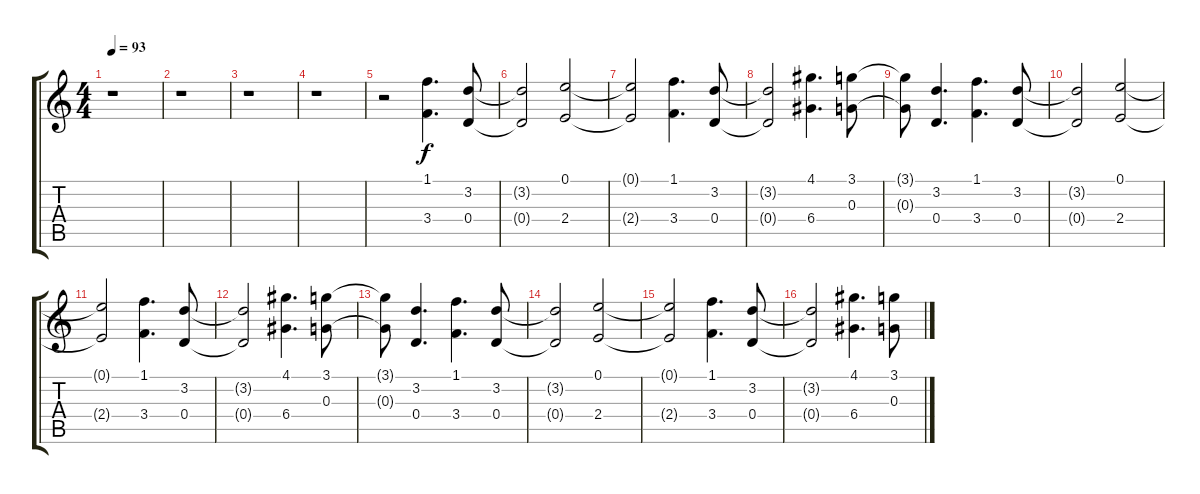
\track "" {instrument distortionguitar}
\staff {score tabs}
\tuning (E4 B3 G3 D3 A2 E2) {hide}
\ts (4 4)
\tempo 93
\clef g2
\ks c
r.1{dy f} |
r.1 |
r.1 |
r.1 |
r.2 (1.1 3.4).4{d} (3.2 0.4).8 |
(3.2{t} 0.4{t}).2 (0.1 2.4).2 |
(0.1{t} 2.4{t}).2 (1.1 3.4).4{d} (3.2 0.4).8 |
(3.2{t} 0.4{t}).2 (4.1 6.4).4{d} (3.1 0.3).8 |
(3.1{t} 0.3{t}).8 (3.2 0.4).4{d} (1.1 3.4).4{d} (3.2 0.4).8 |
(3.2{t} 0.4{t}).2 (0.1 2.4).2 |
(0.1{t} 2.4{t}).2 (1.1 3.4).4{d} (3.2 0.4).8 |
(3.2{t} 0.4{t}).2 (4.1 6.4).4{d} (3.1 0.3).8 |
(3.1{t} 0.3{t}).8 (3.2 0.4).4{d} (1.1 3.4).4{d} (3.2 0.4).8 |
(3.2{t} 0.4{t}).2 (0.1 2.4).2 |
(0.1{t} 2.4{t}).2 (1.1 3.4).4{d} (3.2 0.4).8 |
(3.2{t} 0.4{t}).2 (4.1 6.4).4{d} (3.1 0.3).8
